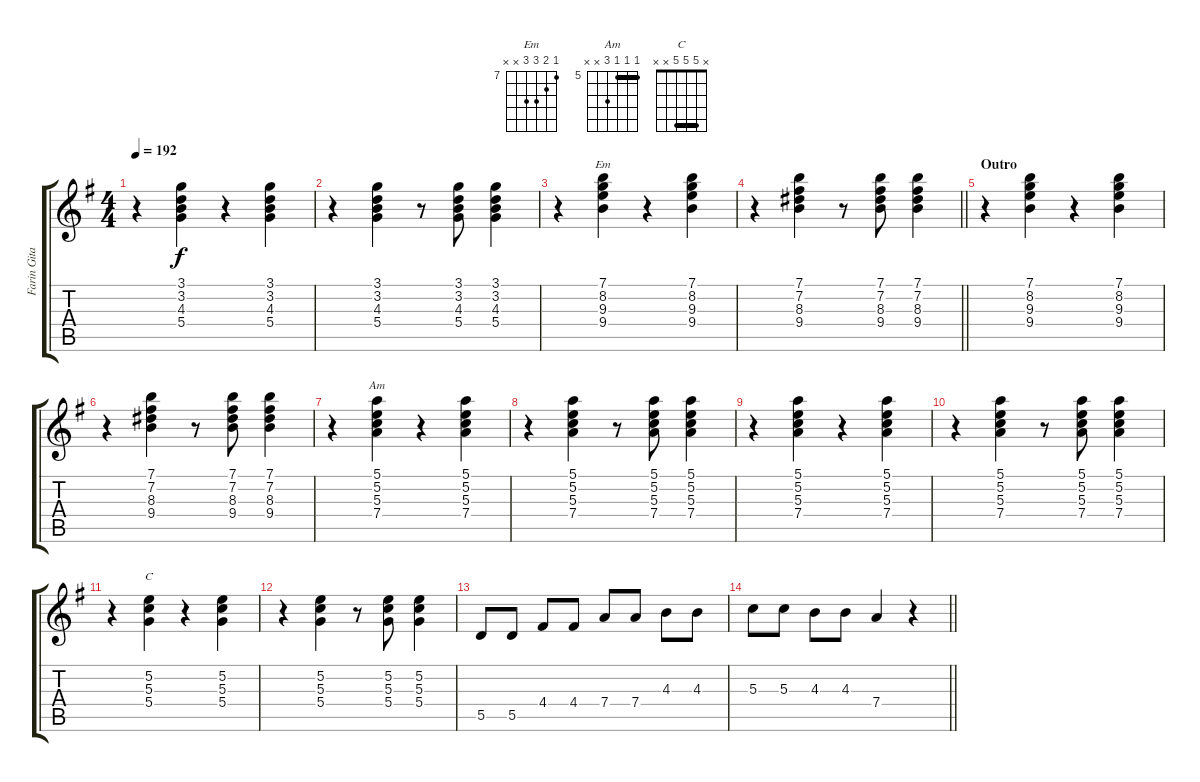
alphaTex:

\track ("Farin Gitarre" "Farin Gita") {instrument electricguitarclean}
\staff {score tabs}
\tuning (E4 B3 G3 D3 A2 E2) {hide}
\chord ("Em" 7 8 9 9 x x) {firstfret 7}
\chord ("Am" 5 5 5 7 x x) {firstfret 5 barre 5}
\chord ("C" x 5 5 5 x x) {barre 5}
\ts (4 4)
\tempo 192
\clef g2
\ks g
r.4{dy f} (3.1 3.2 4.3 5.4).4 r.4 (3.1 3.2 4.3 5.4).4 |
r.4 (3.1 3.2 4.3 5.4).4 r.8 (3.1 3.2 4.3 5.4).8 (3.1 3.2 4.3 5.4).4 |
r.4 (7.1 8.2 9.3 9.4).4{ch "Em"} r.4 (7.1 8.2 9.3 9.4).4 |
\barLineRight lightlight
r.4 (7.1 7.2 8.3 9.4).4 r.8 (7.1 7.2 8.3 9.4).8 (7.1 7.2 8.3 9.4).4 |
\section ("" "Outro")
r.4 (7.1 8.2 9.3 9.4).4 r.4 (7.1 8.2 9.3 9.4).4 |
r.4 (7.1 7.2 8.3 9.4).4 r.8 (7.1 7.2 8.3 9.4).8 (7.1 7.2 8.3 9.4).4 |
r.4 (5.1 5.2 5.3 7.4).4{ch "Am"} r.4 (5.1 5.2 5.3 7.4).4 |
r.4 (5.1 5.2 5.3 7.4).4 r.8 (5.1 5.2 5.3 7.4).8 (5.1 5.2 5.3 7.4).4 |
r.4 (5.1 5.2 5.3 7.4).4 r.4 (5.1 5.2 5.3 7.4).4 |
r.4 (5.1 5.2 5.3 7.4).4 r.8 (5.1 5.2 5.3 7.4).8 (5.1 5.2 5.3 7.4).4 |
r.4 (5.2 5.3 5.4).4{ch "C"} r.4 (5.2 5.3 5.4).4 |
r.4 (5.2 5.3 5.4).4 r.8 (5.2 5.3 5.4).8 (5.2 5.3 5.4).4 |
5.5.8 5.5.8 4.4.8 4.4.8 7.4.8 7.4.8 4.3.8 4.3.8 |
\barLineRight lightlight
5.3.8 5.3.8 4.3.8 4.3.8 7.4.4 r.4
